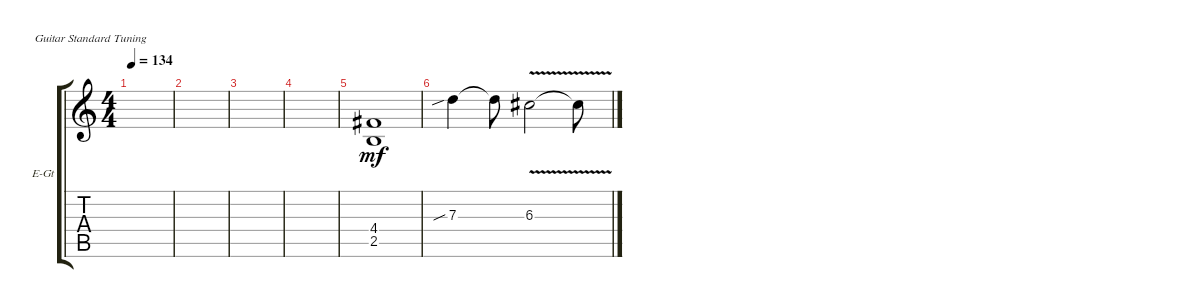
\defaultSystemsLayout 4
\bracketExtendMode groupsimilarinstruments
\firstSystemTrackNameOrientation horizontal
\otherSystemsTrackNameOrientation horizontal
\track ("Дисторшн" "E-Gt") {instrument overdrivenguitar}
\staff {score tabs}
\tuning (E4 B3 G3 D3 A2 E2)
\ts (4 4)
\tempo 134
\clef g2
\scale
0.333333
\ks c
|
\scale
0.333333 |
\scale
0.333333 |
\scale
0.333333 |
\scale
0.333333 (2.5 4.4).1{dy mf} |
\scale
0.333333 7.3{sib}.4 7.3{t}.8 6.3{v}.2 6.3{v t}.8 |
\scale
0.333333 |
\scale
0.333333 |
\scale
0.333333 |
\scale
0.333333 |
\scale
0.333333 |
\scale
0.333333 |
\scale
0.333333 |
\scale
0.333333 |
\scale
0.333333 |
\scale
0.333333
